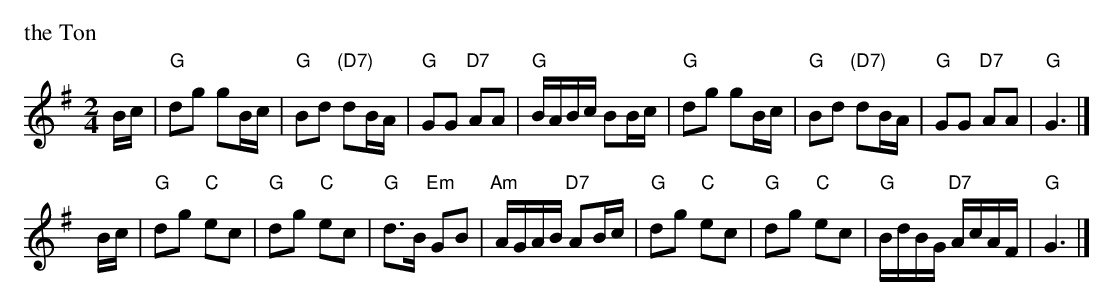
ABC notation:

X:1
P: the Ton
M:2/4
L:1/16
K: G
 Bc \
| "G"d2g2 g2Bc | "G"B2d2 "(D7)"d2BA | "G"G2G2 "D7"A2A2 | "G"BABc B2Bc \
| "G"d2g2 g2Bc | "G"B2d2 "(D7)"d2BA | "G"G2G2 "D7"A2A2 | "G"G6 |]
yBc \
| "G"d2g2 "C"e2c2 | "G"d2g2 "C"e2c2 | "G"d3B "Em"G2B2 | "Am"AGAB "D7"A2Bc \
| "G"d2g2 "C"e2c2 | "G"d2g2 "C"e2c2 | "G"BdBG "D7"AcAF | "G"G6 |]
